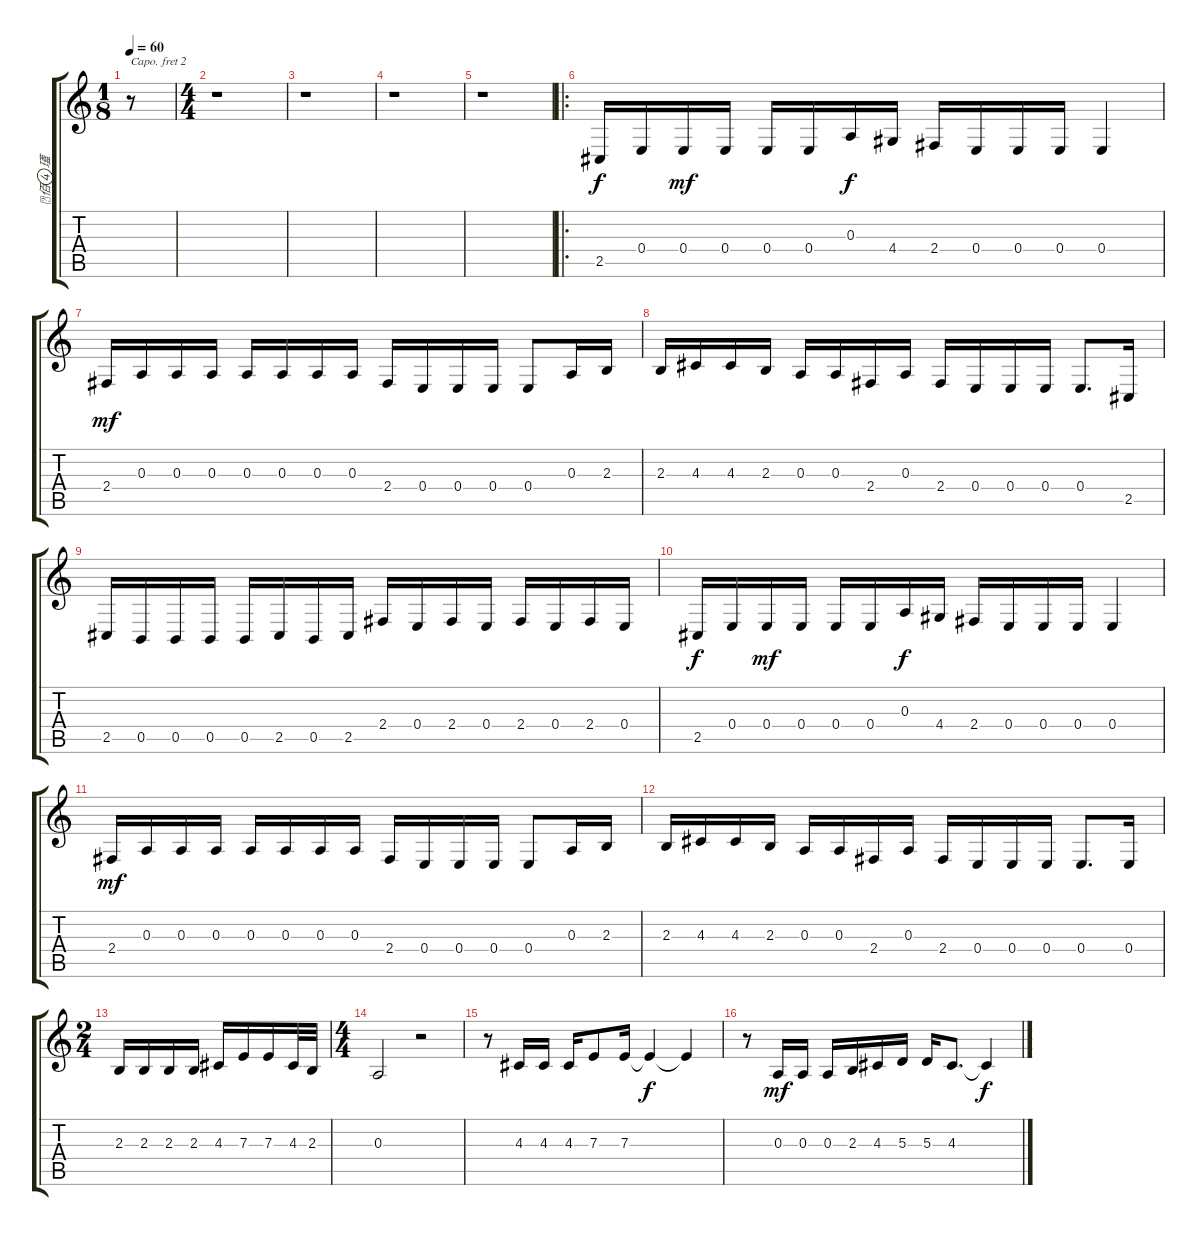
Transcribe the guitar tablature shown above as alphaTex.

\track ("佰瓂" "佰瓂") {instrument brightacousticpiano}
\staff {score tabs}
\capo 2
\tuning (E4 B3 G3 D3 A2 E2) {hide}
\ts (1 8)
\tempo 60
\clef g2
\ks c
r.8{dy f instrument brightacousticpiano} |
\ts (4 4)
r.1 |
r.1 |
r.1 |
r.1 |
\ro
2.5.16 0.4.16 0.4.16{dy mf} 0.4.16 0.4.16 0.4.16 0.3.16{txt "" dy f} 4.4.16 2.4.16 0.4.16 0.4.16 0.4.16 0.4.4 |
2.4.16{dy mf} 0.3.16 0.3.16 0.3.16 0.3.16 0.3.16 0.3.16 0.3.16 2.4.16 0.4.16 0.4.16 0.4.16 0.4.8 0.3.16 2.3.16 |
2.3.16 4.3.16 4.3.16 2.3.16 0.3.16 0.3.16 2.4.16 0.3.16 2.4.16 0.4.16 0.4.16 0.4.16 0.4.8{d} 2.5.16 |
2.5.16 0.5.16 0.5.16 0.5.16 0.5.16 2.5.16 0.5.16 2.5.16 2.4.16 0.4.16 2.4.16 0.4.16 2.4.16 0.4.16 2.4.16 0.4.16 |
2.5.16{dy f} 0.4.16 0.4.16{dy mf} 0.4.16 0.4.16 0.4.16 0.3.16{dy f} 4.4.16 2.4.16 0.4.16 0.4.16 0.4.16 0.4.4 |
2.4.16{dy mf} 0.3.16 0.3.16 0.3.16 0.3.16 0.3.16 0.3.16 0.3.16 2.4.16 0.4.16 0.4.16 0.4.16 0.4.8 0.3.16 2.3.16 |
2.3.16 4.3.16 4.3.16 2.3.16 0.3.16 0.3.16 2.4.16 0.3.16 2.4.16 0.4.16 0.4.16 0.4.16 0.4.8{d} 0.4.16 |
\ts (2 4)
2.3.16 2.3.16 2.3.16 2.3.16 4.3.16 7.3.16 7.3.16 4.3.32 2.3.32 |
\ts (4 4)
0.3.2 r.2 |
r.8 4.3.16 4.3.16 4.3.16 7.3.8 7.3.16 7.3{t}.4{dy f} 7.3{t}.4 |
r.8 0.3.16{dy mf} 0.3.16 0.3.16 2.3.16 4.3.16 5.3.16 5.3.16 4.3.8{d} 4.3{t}.4{dy f}
